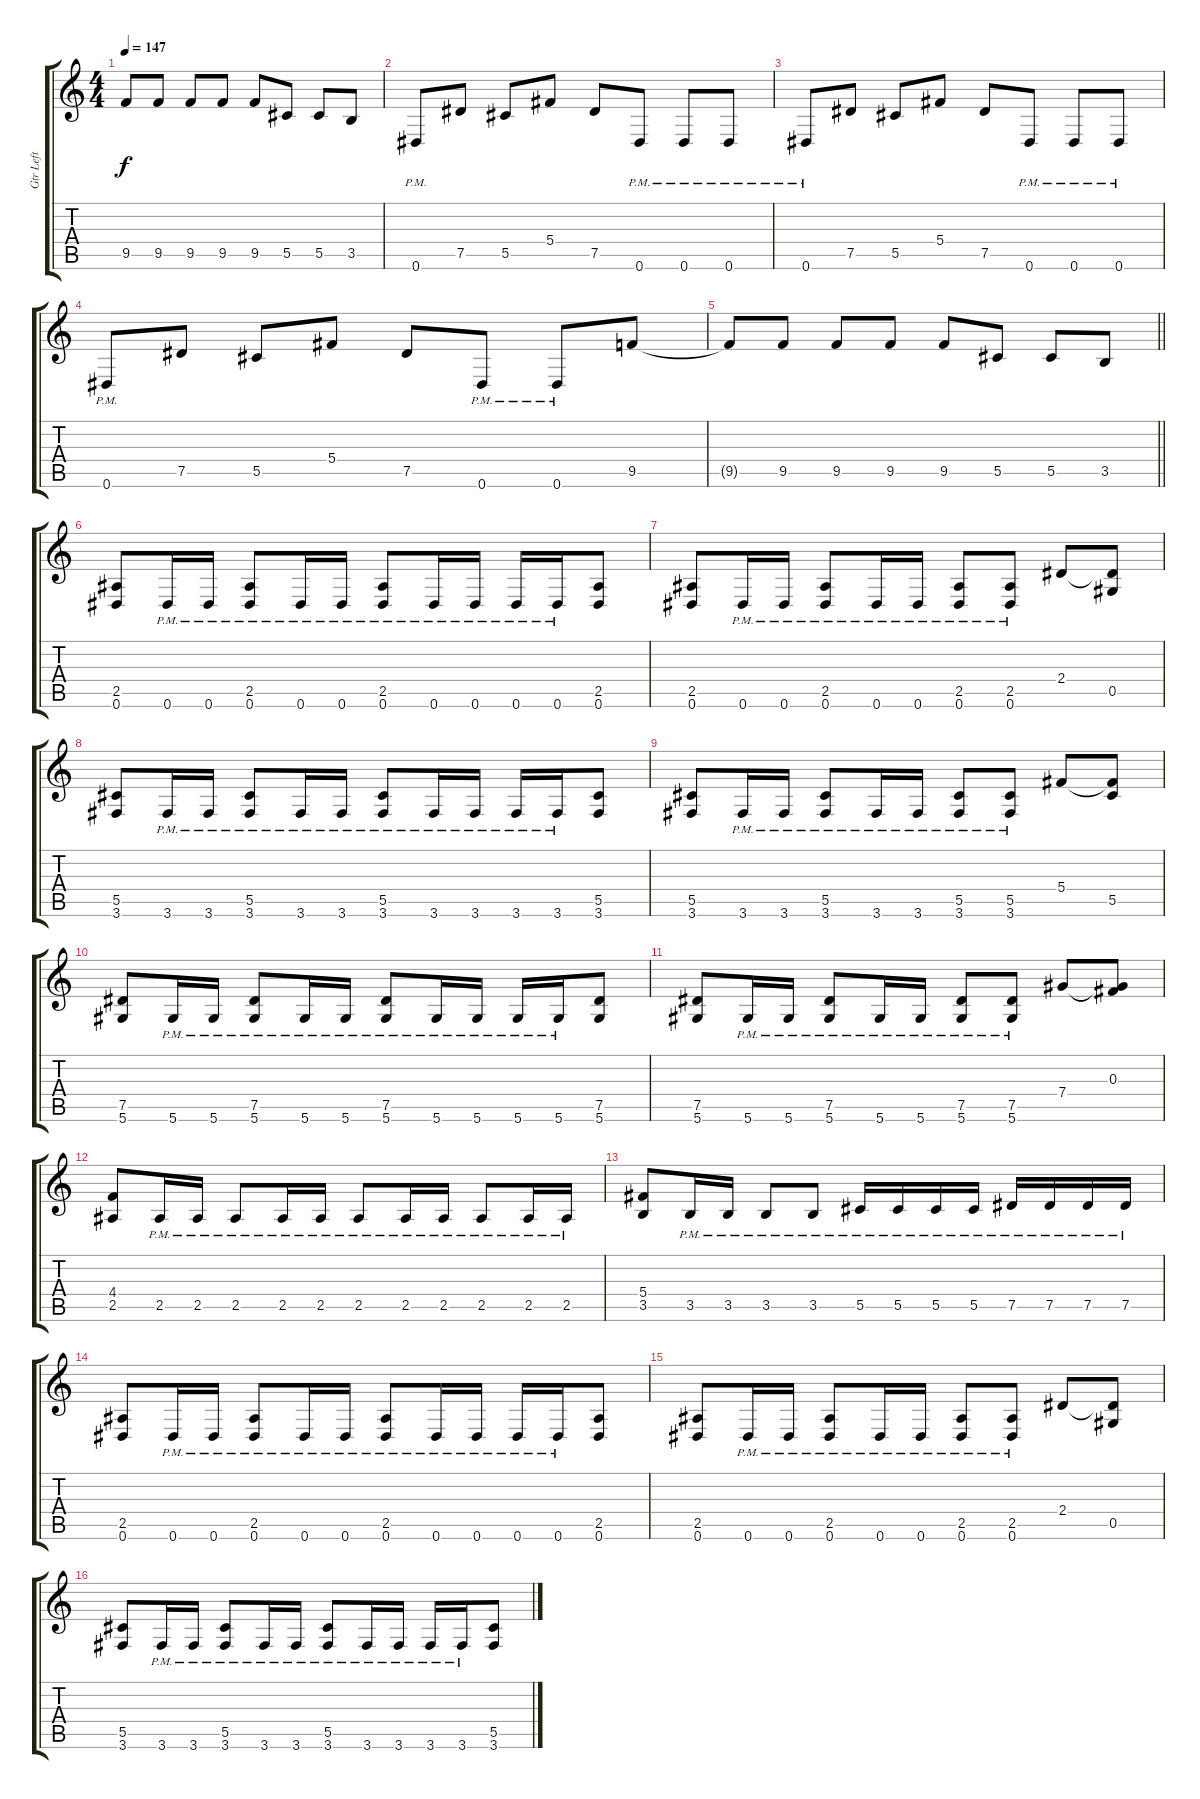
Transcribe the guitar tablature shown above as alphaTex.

\track ("Gtr Left" "Gtr Left") {instrument overdrivenguitar}
\staff {score tabs}
\tuning (Eb4 Bb3 Gb3 Db3 Ab2 Eb2) {hide}
\ts (4 4)
\tempo 147
\clef g2
\ks c
9.5{t}.8{dy f} 9.5.8 9.5.8 9.5.8 9.5.8 5.5.8 5.5.8 3.5.8 |
0.6{pm}.8 7.5.8 5.5.8 5.4.8 7.5.8 0.6{pm}.8 0.6{pm}.8 0.6{pm}.8 |
0.6{pm}.8 7.5.8 5.5.8 5.4.8 7.5.8 0.6{pm}.8 0.6{pm}.8 0.6{pm}.8 |
0.6{pm}.8 7.5.8 5.5.8 5.4.8 7.5.8 0.6{pm}.8 0.6{pm}.8 9.5.8 |
\barLineRight lightlight
9.5{t}.8 9.5.8 9.5.8 9.5.8 9.5.8 5.5.8 5.5.8 3.5.8 |
\section ("" "")
(2.5 0.6).8 0.6{pm}.16 0.6{pm}.16 (2.5{pm} 0.6{pm}).8 0.6{pm}.16 0.6{pm}.16 (2.5{pm} 0.6{pm}).8 0.6{pm}.16 0.6{pm}.16 0.6{pm}.16 0.6{pm}.16 (2.5 0.6).8 |
(2.5 0.6).8 0.6{pm}.16 0.6{pm}.16 (2.5{pm} 0.6{pm}).8 0.6{pm}.16 0.6{pm}.16 (2.5{pm} 0.6{pm}).8 (2.5{pm} 0.6{pm}).8 2.4.8 (2.4{t} 0.5).8 |
(5.5 3.6).8 3.6{pm}.16 3.6{pm}.16 (5.5{pm} 3.6{pm}).8 3.6{pm}.16 3.6{pm}.16 (5.5{pm} 3.6{pm}).8 3.6{pm}.16 3.6{pm}.16 3.6{pm}.16 3.6{pm}.16 (5.5 3.6).8 |
(5.5 3.6).8 3.6{pm}.16 3.6{pm}.16 (5.5{pm} 3.6{pm}).8 3.6{pm}.16 3.6{pm}.16 (5.5{pm} 3.6{pm}).8 (5.5{pm} 3.6{pm}).8 5.4.8 (5.4{t} 5.5).8 |
(7.5 5.6).8 5.6{pm}.16 5.6{pm}.16 (7.5{pm} 5.6{pm}).8 5.6{pm}.16 5.6{pm}.16 (7.5{pm} 5.6{pm}).8 5.6{pm}.16 5.6{pm}.16 5.6{pm}.16 5.6{pm}.16 (7.5 5.6).8 |
(7.5 5.6).8 5.6{pm}.16 5.6{pm}.16 (7.5{pm} 5.6{pm}).8 5.6{pm}.16 5.6{pm}.16 (7.5{pm} 5.6{pm}).8 (7.5{pm} 5.6{pm}).8 7.4.8 (0.3 7.4{t}).8 |
(4.4 2.5).8 2.5{pm}.16 2.5{pm}.16 2.5{pm}.8 2.5{pm}.16 2.5{pm}.16 2.5{pm}.8 2.5{pm}.16 2.5{pm}.16 2.5{pm}.8 2.5{pm}.16 2.5{pm}.16 |
(5.4 3.5).8 3.5{pm}.16 3.5{pm}.16 3.5{pm}.8 3.5{pm}.8 5.5{pm}.16 5.5{pm}.16 5.5{pm}.16 5.5{pm}.16 7.5{pm}.16 7.5{pm}.16 7.5{pm}.16 7.5{pm}.16 |
(2.5 0.6).8 0.6{pm}.16 0.6{pm}.16 (2.5{pm} 0.6{pm}).8 0.6{pm}.16 0.6{pm}.16 (2.5{pm} 0.6{pm}).8 0.6{pm}.16 0.6{pm}.16 0.6{pm}.16 0.6{pm}.16 (2.5 0.6).8 |
(2.5 0.6).8 0.6{pm}.16 0.6{pm}.16 (2.5{pm} 0.6{pm}).8 0.6{pm}.16 0.6{pm}.16 (2.5{pm} 0.6{pm}).8 (2.5{pm} 0.6{pm}).8 2.4.8 (2.4{t} 0.5).8 |
(5.5 3.6).8 3.6{pm}.16 3.6{pm}.16 (5.5{pm} 3.6{pm}).8 3.6{pm}.16 3.6{pm}.16 (5.5{pm} 3.6{pm}).8 3.6{pm}.16 3.6{pm}.16 3.6{pm}.16 3.6{pm}.16 (5.5 3.6).8
